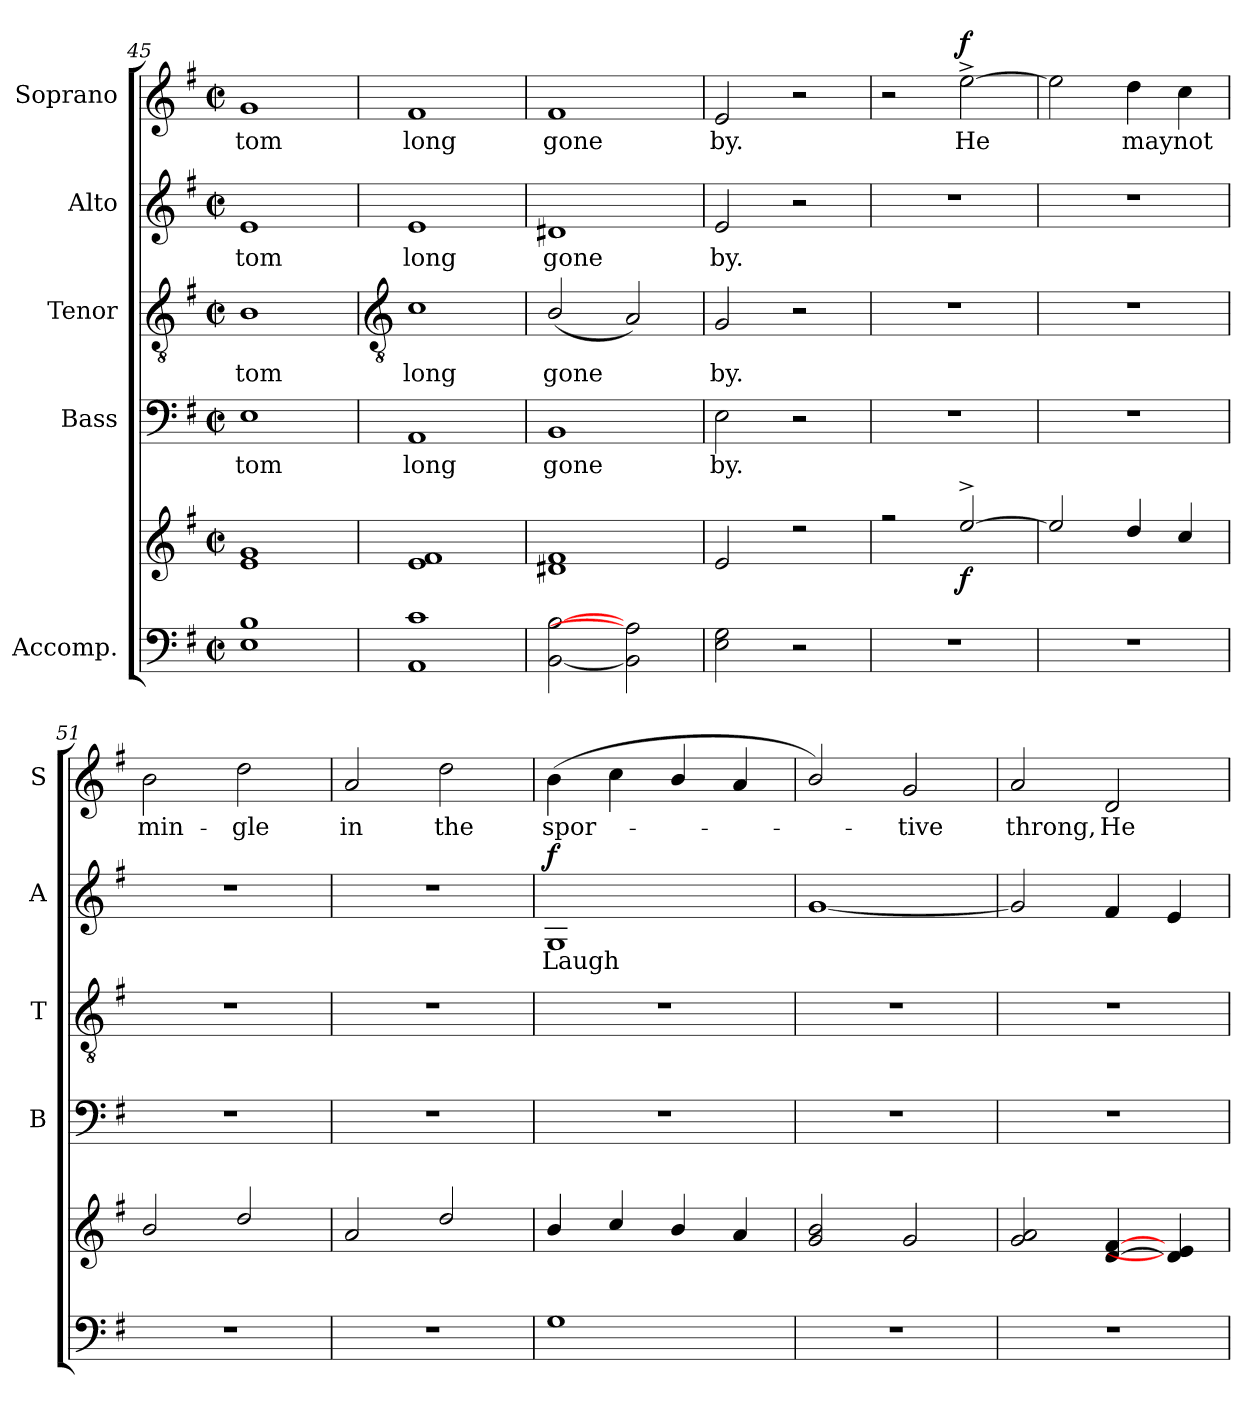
**kern	**kern	**dynam	**kern	**text	**kern	**text	**kern	**text	**dynam	**kern	**text	**dynam
*part5	*part5	*part5	*part4	*part4	*part3	*part3	*part2	*part2	*part2	*part1	*part1	*part1
*staff6	*staff5	*staff5/6	*staff4	*staff4	*staff3	*staff3	*staff2	*staff2	*staff2	*staff1	*staff1	*staff1
*I"Accomp.	*	*	*I"Bass	*	*I"Tenor	*	*I"Alto	*	*	*I"Soprano	*	*
*	*	*	*I'B	*	*I'T	*	*I'A	*	*	*I'S	*	*
*clefF4	*clefG2	*	*clefF4	*	*clefGv2	*	*clefG2	*	*	*clefG2	*	*
*k[f#]	*k[f#]	*	*k[f#]	*	*k[f#]	*	*k[f#]	*	*	*k[f#]	*	*
*G:	*G:	*	*G:	*	*G:	*	*G:	*	*	*G:	*	*
*M2/2	*M2/2	*	*M2/2	*	*M2/2	*	*M2/2	*	*	*M2/2	*	*
*met(c|)	*met(c|)	*	*met(c|)	*	*met(c|)	*	*met(c|)	*	*	*met(c|)	*	*
=45	=45	=45	=45	=45	=45	=45	=45	=45	=45	=45	=45	=45
!	!	!	!	!LO:LY:b	!	!LO:LY:b	!	!LO:LY:b	!	!	!LO:LY:b	!
1E 1B	1e 1g	.	1E	tom	1B	-tom	1e	-tom	.	1g	tom	.
!!LO:LB:g=z
=46	=46	=46	=46	=46	=46	=46	=46	=46	=46	=46	=46	=46
*	*	*	*	*	*clefGv2	*	*	*	*	*	*	*
*	*^	*	*	*	*	*	*	*	*	*	*	*
!	!	!	!	!	!LO:LY:b	!	!LO:LY:b	!	!LO:LY:b	!	!	!LO:LY:b	!
1AA 1c	1e 1f#	1ryy	.	1AA	long	1c	long	1e	long	.	1f#	long	.
=47	=47	=47	=47	=47	=47	=47	=47	=47	=47	=47	=47	=47	=47
!	!	!	!	!	!LO:LY:b	!	!LO:LY:b	!	!LO:LY:b	!	!	!LO:LY:b	!
[2BB [2B	1d#X 1f#	1ryy	.	1BB	gone	(<2B/	gone	1d#X	gone	.	1f#	gone	.
2BB] 2A]	.	.	.	.	.	2A)	.	.	.	.	.	.	.
=48	=48	=48	=48	=48	=48	=48	=48	=48	=48	=48	=48	=48	=48
!	!	!	!	!	!LO:LY:b	!	!LO:LY:b	!	!LO:LY:b	!	!	!LO:LY:b	!
2E 2G	2e	1ryy	.	2E	by.	2G	by.	2e	by.	.	2e	by.	.
2r	2r	.	.	2r	.	2r	.	2r	.	.	2r	.	.
=49	=49	=49	=49	=49	=49	=49	=49	=49	=49	=49	=49	=49	=49
1r	2r	1ryy	.	1r	.	1r	.	1r	.	.	2r	.	.
!	!	!	!LO:DY:b	!	!	!	!	!	!	!	!	!LO:LY:b	!LO:DY:b
.	[2ee^	.	f	.	.	.	.	.	.	.	[2ee^	He	f
=50	=50	=50	=50	=50	=50	=50	=50	=50	=50	=50	=50	=50	=50
1r	2ee]	1ryy	.	1r	.	1r	.	1r	.	.	2ee]	.	.
!	!	!	!	!	!	!	!	!	!	!	!	!LO:LY:b	!
.	4dd	.	.	.	.	.	.	.	.	.	4dd	may	.
!	!	!	!	!	!	!	!	!	!	!	!	!LO:LY:b	!
.	4cc	.	.	.	.	.	.	.	.	.	4cc	not	.
=51	=51	=51	=51	=51	=51	=51	=51	=51	=51	=51	=51	=51	=51
!	!	!	!	!	!	!	!	!	!	!	!	!LO:LY:b	!
1r	2b	1ryy	.	1r	.	1r	.	1r	.	.	2b	min-	.
!	!	!	!	!	!	!	!	!	!	!	!	!LO:LY:b	!
.	2dd	.	.	.	.	.	.	.	.	.	2dd	-gle	.
=52	=52	=52	=52	=52	=52	=52	=52	=52	=52	=52	=52	=52	=52
!	!	!	!	!	!	!	!	!	!	!	!	!LO:LY:b	!
1r	2a	1ryy	.	1r	.	1r	.	1r	.	.	2a	in	.
!	!	!	!	!	!	!	!	!	!	!	!	!LO:LY:b	!
.	2dd	.	.	.	.	.	.	.	.	.	2dd	the	.
=53	=53	=53	=53	=53	=53	=53	=53	=53	=53	=53	=53	=53	=53
!	!	!	!	!	!	!	!	!	!LO:LY:b	!LO:DY:b	!	!LO:LY:b	!
1G	4b	1ryy	.	1r	.	1r	.	1G	Laugh	f	(<4b	spor-	.
.	4cc	.	.	.	.	.	.	.	.	.	4cc	.	.
.	4b/	.	.	.	.	.	.	.	.	.	4b/	.	.
.	4a	.	.	.	.	.	.	.	.	.	4a	.	.
=54	=54	=54	=54	=54	=54	=54	=54	=54	=54	=54	=54	=54	=54
1r	2g/ 2b/	1ryy	.	1r	.	1r	.	[1g	.	.	2b/)	.	.
!	!	!	!	!	!	!	!	!	!	!	!	!LO:LY:b	!
.	2g	.	.	.	.	.	.	.	.	.	2g	tive	.
=55	=55	=55	=55	=55	=55	=55	=55	=55	=55	=55	=55	=55	=55
!	!	!	!	!	!	!	!	!	!	!	!	!LO:LY:b	!
1r	2g 2a	1ryy	.	1r	.	1r	.	2g]	.	.	2a	throng,	.
!	!	!	!	!	!	!	!	!	!	!	!	!LO:LY:b	!
.	[4d [4f#	.	.	.	.	.	.	4f#	.	.	2d	He	.
.	4d] 4e]	.	.	.	.	.	.	4e	.	.	.	.	.
*	*v	*v	*	*	*	*	*	*	*	*	*	*	*
=	=	=	=	=	=	=	=	=	=	=	=	=
*-	*-	*-	*-	*-	*-	*-	*-	*-	*-	*-	*-	*-
